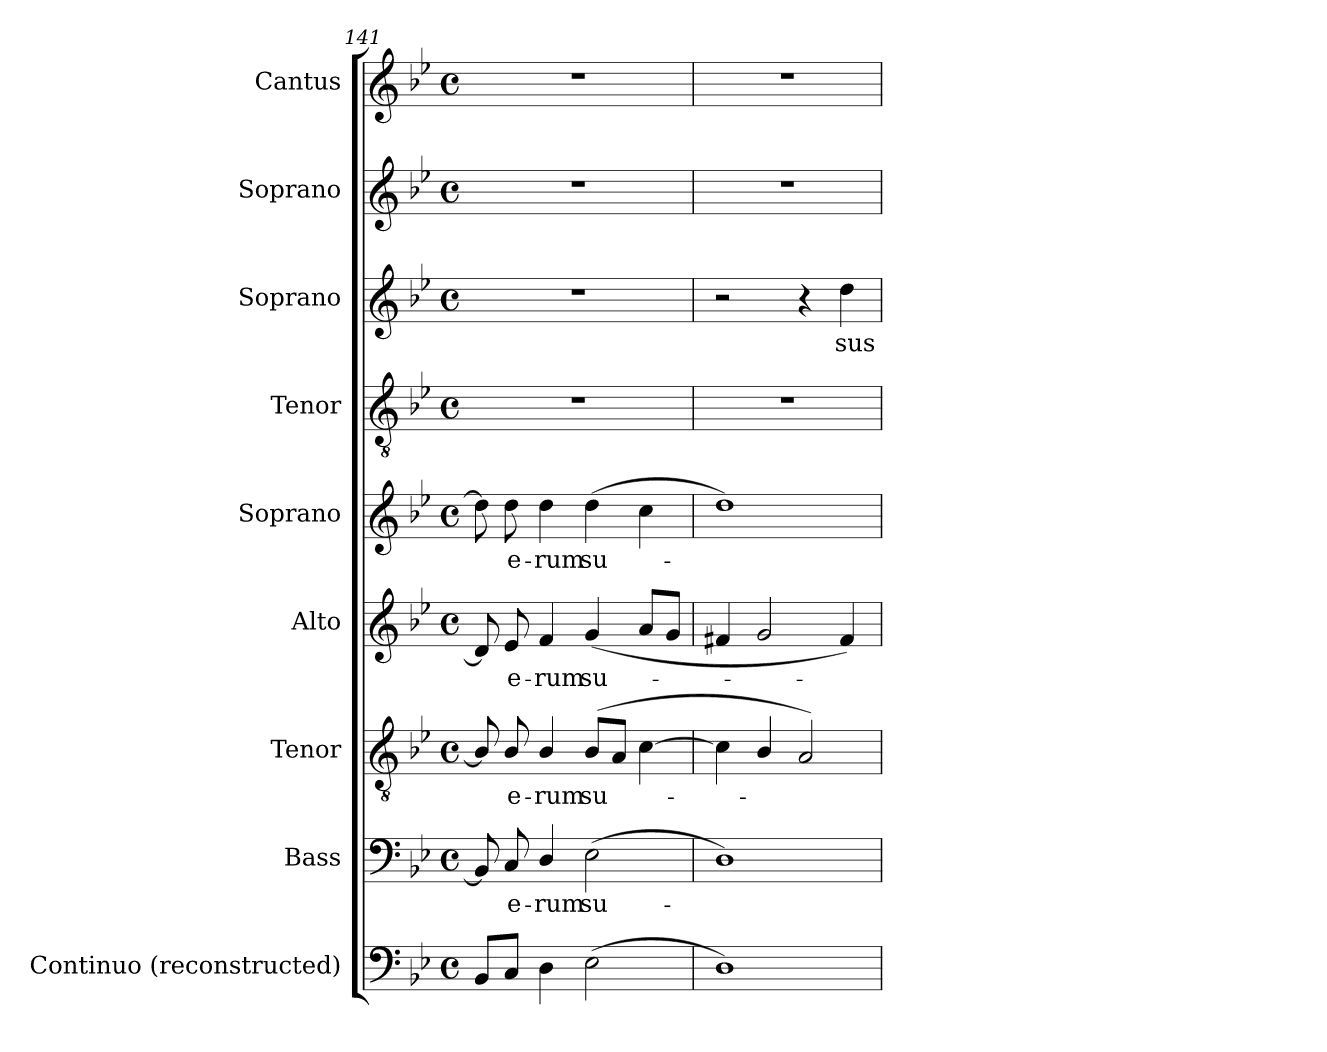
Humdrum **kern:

**kern	**kern	**text	**kern	**text	**kern	**text	**kern	**text	**kern	**kern	**text	**kern	**kern
*part9	*part8	*part8	*part7	*part7	*part6	*part6	*part5	*part5	*part4	*part3	*part3	*part2	*part1
*staff9	*staff8	*staff8	*staff7	*staff7	*staff6	*staff6	*staff5	*staff5	*staff4	*staff3	*staff3	*staff2	*staff1
*I"Continuo (reconstructed)	*I"Bass	*	*I"Tenor	*	*I"Alto	*	*I"Soprano	*	*I"Tenor	*I"Soprano	*	*I"Soprano	*I"Cantus
*I'Cont.	*I'B.	*	*I'T.	*	*I'A.	*	*I'S.	*	*I'T.	*I'S.	*	*I'S.	*
!!LO:LB:g=z
*clefF4	*clefF4	*	*clefGv2	*	*clefG2	*	*clefG2	*	*clefGv2	*clefG2	*	*clefG2	*clefG2
*	*	*	*ITrd7c12	*	*	*	*	*	*ITrd7c12	*	*	*	*
*k[b-e-]	*k[b-e-]	*	*k[b-e-]	*	*k[b-e-]	*	*k[b-e-]	*	*k[b-e-]	*k[b-e-]	*	*k[b-e-]	*k[b-e-]
*g:	*g:	*	*g:	*	*g:	*	*g:	*	*g:	*g:	*	*g:	*g:
*M4/4	*M4/4	*	*M4/4	*	*M4/4	*	*M4/4	*	*M4/4	*M4/4	*	*M4/4	*M4/4
*met(c)	*met(c)	*	*met(c)	*	*met(c)	*	*met(c)	*	*met(c)	*met(c)	*	*met(c)	*met(c)
=141	=141	=141	=141	=141	=141	=141	=141	=141	=141	=141	=141	=141	=141
8BB-i/L	8BB-i/]	.	8BB-i/]	.	8di/]	.	8ddi\]	.	1r	1r	.	1r	1r
!	!	!LO:LY:b:color=#000000	!	!	!	!	!	!	!	!	!	!	!
!	!	!	!	!LO:LY:b:color=#000000	!	!	!	!	!	!	!	!	!
!	!	!	!	!	!	!LO:LY:b:color=#000000	!	!	!	!	!	!	!
!	!	!	!	!	!	!	!	!LO:LY:b:color=#000000	!	!	!	!	!
8Ci/J	8Ci/	-e-	8BB-i/	-e-	8e-i/	-e-	8ddi\	-e-	.	.	.	.	.
!	!	!LO:LY:b:color=#000000	!	!	!	!	!	!	!	!	!	!	!
!	!	!	!	!LO:LY:b:color=#000000	!	!	!	!	!	!	!	!	!
!	!	!	!	!	!	!LO:LY:b:color=#000000	!	!	!	!	!	!	!
!	!	!	!	!	!	!	!	!LO:LY:b:color=#000000	!	!	!	!	!
4Di\	4Di/	-rum	4BB-i/	-rum	4fi/	-rum	4ddi\	-rum	.	.	.	.	.
!	!	!LO:LY:b:color=#000000	!	!	!	!	!	!	!	!	!	!	!
!	!	!	!	!LO:LY:b:color=#000000	!	!	!	!	!	!	!	!	!
!	!	!	!	!	!	!LO:LY:b:color=#000000	!	!	!	!	!	!	!
!	!	!	!	!	!	!	!	!LO:LY:b:color=#000000	!	!	!	!	!
(2E-i\	(2E-i\	su-	(8BB-i/L	su-	(4gi/	su-	(4ddi\	su-	.	.	.	.	.
.	.	.	8AAi/J	.	.	.	.	.	.	.	.	.	.
.	.	.	[4Ci\	.	8ai/L	.	4cci\	.	.	.	.	.	.
.	.	.	.	.	8gi/J	.	.	.	.	.	.	.	.
=142	=142	=142	=142	=142	=142	=142	=142	=142	=142	=142	=142	=142	=142
1Di)	1Di)	.	4Ci\]	.	4f#Xi/	.	1ddi)	.	1r	2r	.	1r	1r
.	.	.	4BB-i/	.	2gi/	.	.	.	.	.	.	.	.
.	.	.	2AAi/)	.	.	.	.	.	.	4r	.	.	.
!	!	!	!	!	!	!	!	!	!	!	!LO:LY:b:color=#000000	!	!
.	.	.	.	.	4f#i/)	.	.	.	.	4ddi\	sus-	.	.
=	=	=	=	=	=	=	=	=	=	=	=	=	=
*-	*-	*-	*-	*-	*-	*-	*-	*-	*-	*-	*-	*-	*-
